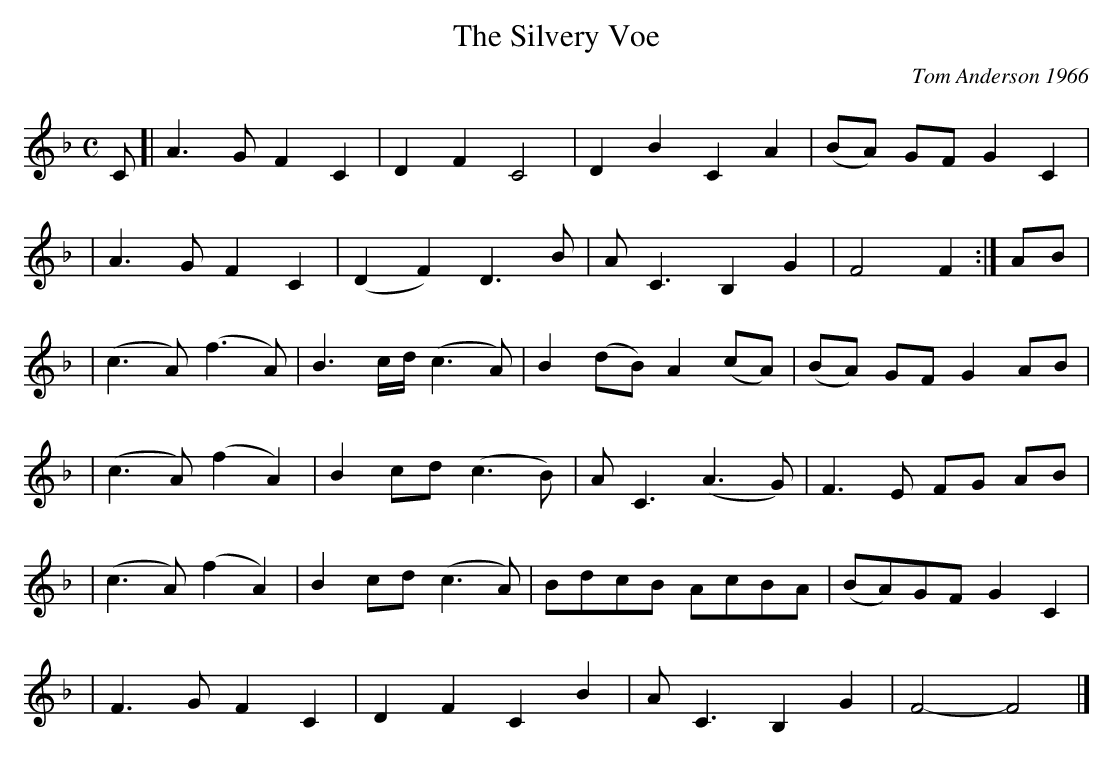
X:1
T: The Silvery Voe
C: Tom Anderson 1966
M: C
L: 1/8
K: F
C \
[| A3G F2C2 | D2F2 C4 | D2B2 C2A2 | (BA) GF G2C2 |
|  A3G F2C2 | (D2F2) D3B | AC3 B,2G2 | F4 F2 :| AB |
| (c3A) (f3A) | B3c/d/ (c3A) | B2(dB) A2(cA) | (BA) GF G2AB |
| (c3A) (f2A2) | B2cd (c3B) | AC3 (A3G) | F3E kFG kAB |
| (c3A) (f2A2) | B2cd (c3A) | BkdcB AkcBA | (BA)GF G2C2 |
| F3G F2C2 | D2F2 C2B2 | AC3 B,2G2 | F4-F4 |]
